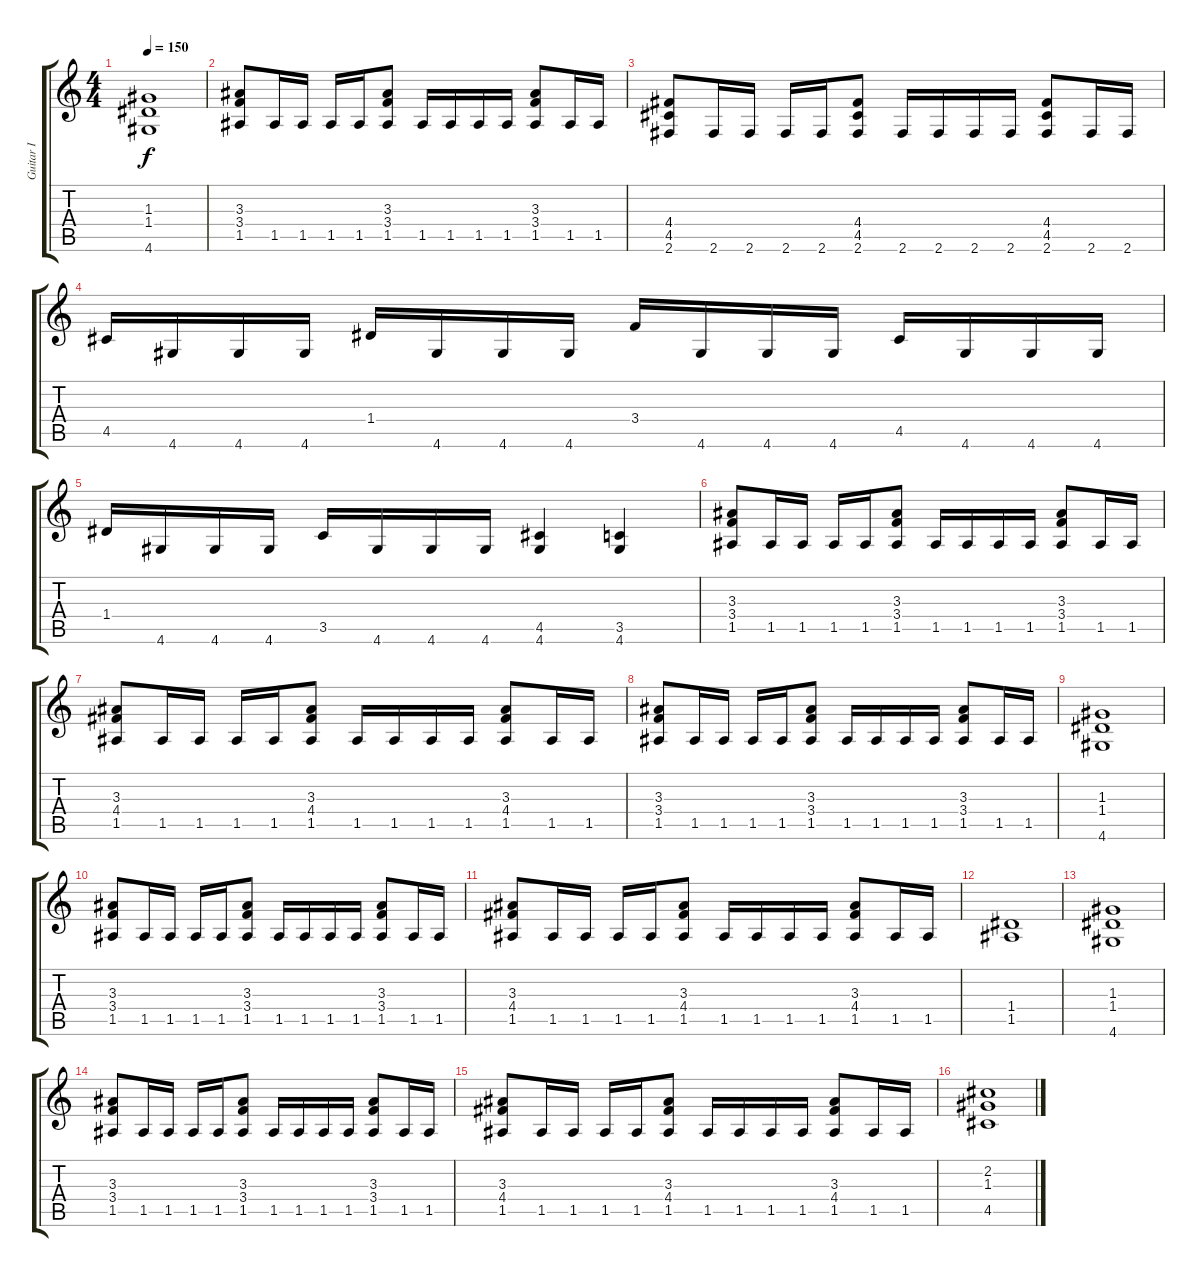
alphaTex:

\track ("Guitar I" "Guitar I") {instrument distortionguitar}
\staff {score tabs}
\tuning (E4 B3 G3 D3 A2 E2) {hide}
\ts (4 4)
\tempo 150
\clef g2
\ks c
(1.3 1.4 4.6).1{dy f} |
(3.3 3.4 1.5).8 1.5.16 1.5.16 1.5.16 1.5.16 (3.3 3.4 1.5).8 1.5.16 1.5.16 1.5.16 1.5.16 (3.3 3.4 1.5).8 1.5.16 1.5.16 |
(4.4 4.5 2.6).8 2.6.16 2.6.16 2.6.16 2.6.16 (4.4 4.5 2.6).8 2.6.16 2.6.16 2.6.16 2.6.16 (4.4 4.5 2.6).8 2.6.16 2.6.16 |
4.5.16 4.6.16 4.6.16 4.6.16 1.4.16 4.6.16 4.6.16 4.6.16 3.4.16 4.6.16 4.6.16 4.6.16 4.5.16 4.6.16 4.6.16 4.6.16 |
1.4.16 4.6.16 4.6.16 4.6.16 3.5.16 4.6.16 4.6.16 4.6.16 (4.5 4.6).4 (3.5 4.6).4 |
(3.3 3.4 1.5).8 1.5.16 1.5.16 1.5.16 1.5.16 (3.3 3.4 1.5).8 1.5.16 1.5.16 1.5.16 1.5.16 (3.3 3.4 1.5).8 1.5.16 1.5.16 |
(3.3 4.4 1.5).8 1.5.16 1.5.16 1.5.16 1.5.16 (3.3 4.4 1.5).8 1.5.16 1.5.16 1.5.16 1.5.16 (3.3 4.4 1.5).8 1.5.16 1.5.16 |
(3.3 3.4 1.5).8 1.5.16 1.5.16 1.5.16 1.5.16 (3.3 3.4 1.5).8 1.5.16 1.5.16 1.5.16 1.5.16 (3.3 3.4 1.5).8 1.5.16 1.5.16 |
(1.3 1.4 4.6).1 |
(3.3 3.4 1.5).8 1.5.16 1.5.16 1.5.16 1.5.16 (3.3 3.4 1.5).8 1.5.16 1.5.16 1.5.16 1.5.16 (3.3 3.4 1.5).8 1.5.16 1.5.16 |
(3.3 4.4 1.5).8 1.5.16 1.5.16 1.5.16 1.5.16 (3.3 4.4 1.5).8 1.5.16 1.5.16 1.5.16 1.5.16 (3.3 4.4 1.5).8 1.5.16 1.5.16 |
(1.4 1.5).1 |
(1.3 1.4 4.6).1 |
(3.3 3.4 1.5).8 1.5.16 1.5.16 1.5.16 1.5.16 (3.3 3.4 1.5).8 1.5.16 1.5.16 1.5.16 1.5.16 (3.3 3.4 1.5).8 1.5.16 1.5.16 |
(3.3 4.4 1.5).8 1.5.16 1.5.16 1.5.16 1.5.16 (3.3 4.4 1.5).8 1.5.16 1.5.16 1.5.16 1.5.16 (3.3 4.4 1.5).8 1.5.16 1.5.16 |
(2.2 1.3 4.5).1
